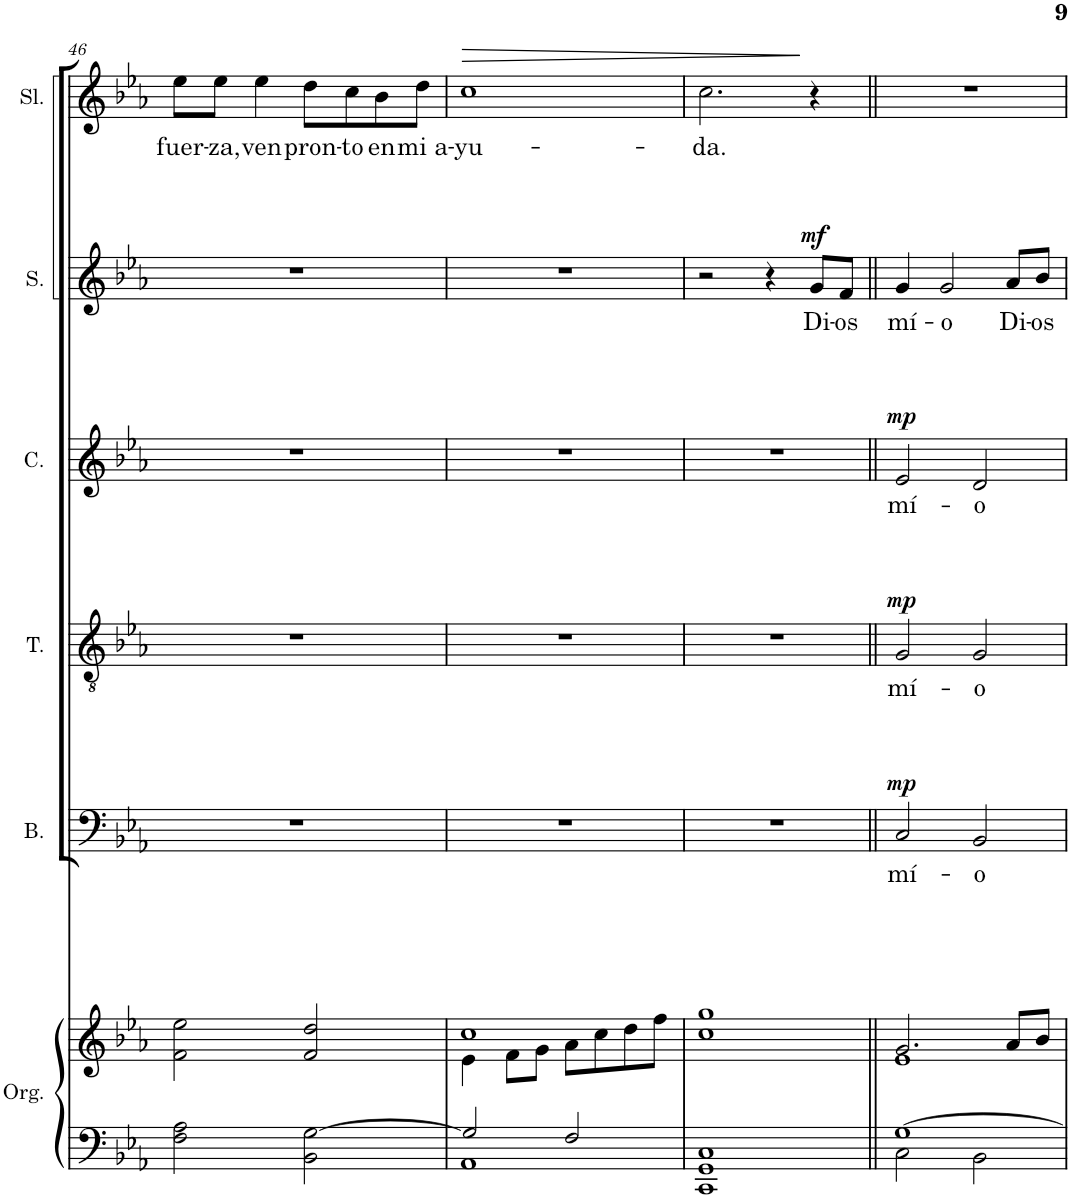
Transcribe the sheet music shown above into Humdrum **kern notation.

**kern	**kern	**kern	**text	**dynam	**kern	**text	**dynam	**kern	**text	**dynam	**kern	**text	**dynam	**kern	**text	**dynam
*part6	*part6	*part5	*part5	*part5	*part4	*part4	*part4	*part3	*part3	*part3	*part2	*part2	*part2	*part1	*part1	*part1
*staff7	*staff6	*staff5	*staff5	*staff5	*staff4	*staff4	*staff4	*staff3	*staff3	*staff3	*staff2	*staff2	*staff2	*staff1	*staff1	*staff1
*I"Órgano	*	*I"Bajo	*	*	*I"Tenor	*	*	*I"Contralto	*	*	*I"Soprano	*	*	*I"Solista	*	*
*	*	*I'B.	*	*	*I'T.	*	*	*I'C.	*	*	*I'S.	*	*	*I'Sl.	*	*
!!LO:PB:g=z
*clefF4	*clefG2	*clefF4	*	*	*clefGv2	*	*	*clefG2	*	*	*clefG2	*	*	*clefG2	*	*
*k[b-e-a-]	*k[b-e-a-]	*k[b-e-a-]	*	*	*k[b-e-a-]	*	*	*k[b-e-a-]	*	*	*k[b-e-a-]	*	*	*k[b-e-a-]	*	*
*M4/4	*M4/4	*M4/4	*	*	*M4/4	*	*	*M4/4	*	*	*M4/4	*	*	*M4/4	*	*
=46	=46	=46	=46	=46	=46	=46	=46	=46	=46	=46	=46	=46	=46	=46	=46	=46
!	!	!	!	!	!	!	!	!	!	!	!	!	!	!	!LO:LY:b	!
2F\ 2A-\	2f\ 2ee-\	1r	.	.	1r	.	.	1r	.	.	1r	.	.	8ee-\L	fuer-	.
!	!	!	!	!	!	!	!	!	!	!	!	!	!	!	!LO:LY:b	!
.	.	.	.	.	.	.	.	.	.	.	.	.	.	8ee-\J	-za,	.
!	!	!	!	!	!	!	!	!	!	!	!	!	!	!	!LO:LY:b	!
.	.	.	.	.	.	.	.	.	.	.	.	.	.	4ee-\	ven	.
!	!	!	!	!	!	!	!	!	!	!	!	!	!	!	!LO:LY:b	!
2BB-\ [2G\	2f/ 2dd/	.	.	.	.	.	.	.	.	.	.	.	.	8dd\L	pron-	.
!	!	!	!	!	!	!	!	!	!	!	!	!	!	!	!LO:LY:b	!
.	.	.	.	.	.	.	.	.	.	.	.	.	.	8cc\	-to	.
!	!	!	!	!	!	!	!	!	!	!	!	!	!	!	!LO:LY:b	!
.	.	.	.	.	.	.	.	.	.	.	.	.	.	8b-\	en	.
!	!	!	!	!	!	!	!	!	!	!	!	!	!	!	!LO:LY:b	!
.	.	.	.	.	.	.	.	.	.	.	.	.	.	8dd\J	mi a-	.
=47	=47	=47	=47	=47	=47	=47	=47	=47	=47	=47	=47	=47	=47	=47	=47	=47
*^	*^	*	*	*	*	*	*	*	*	*	*	*	*	*	*	*
!	!	!	!	!	!	!	!	!	!	!	!	!	!	!	!	!	!LO:LY:b	!LO:HP:b
1AA-	2G/]	1cc	4e-\	1r	.	.	1r	.	.	1r	.	.	1r	.	.	1cc	-yu-	>
.	.	.	8f\L	.	.	.	.	.	.	.	.	.	.	.	.	.	.	.
.	.	.	8g\J	.	.	.	.	.	.	.	.	.	.	.	.	.	.	.
.	2F/	.	8a-\L	.	.	.	.	.	.	.	.	.	.	.	.	.	.	.
.	.	.	8cc\	.	.	.	.	.	.	.	.	.	.	.	.	.	.	.
.	.	.	8dd\	.	.	.	.	.	.	.	.	.	.	.	.	.	.	.
.	.	.	8ff\J	.	.	.	.	.	.	.	.	.	.	.	.	.	.	.
*v	*v	*	*	*	*	*	*	*	*	*	*	*	*	*	*	*	*	*
=48	=48	=48	=48	=48	=48	=48	=48	=48	=48	=48	=48	=48	=48	=48	=48	=48	=48
!	!	!	!	!	!	!	!	!	!	!	!	!	!	!	!	!LO:LY:b	!
*	*v	*v	*	*	*	*	*	*	*	*	*	*	*	*	*	*	*
1CC 1GG 1C	1cc 1gg	1r	.	.	1r	.	.	1r	.	.	2r	.	.	2.cc\	-da.	.
.	.	.	.	.	.	.	.	.	.	.	4r	.	.	.	.	.
!	!	!	!	!	!	!	!	!	!	!	!	!LO:LY:b	!LO:DY:a	!	!	!
.	.	.	.	.	.	.	.	.	.	.	8g/L	Di-	mf	4r	.	]
!	!	!	!	!	!	!	!	!	!	!	!	!LO:LY:b	!	!	!	!
.	.	.	.	.	.	.	.	.	.	.	8f/J	-os	.	.	.	.
=49||	=49||	=49||	=49||	=49||	=49||	=49||	=49||	=49||	=49||	=49||	=49||	=49||	=49||	=49||	=49||	=49||
*^	*^	*	*	*	*	*	*	*	*	*	*	*	*	*	*	*
!	!	!	!	!	!LO:LY:b	!LO:DY:a	!	!LO:LY:b	!LO:DY:a	!	!LO:LY:b	!LO:DY:a	!	!LO:LY:b	!	!	!	!
[1G	2C\	2.g/	1e-	2C/	mí-	mp	2G/	mí-	mp	2e-/	mí-	mp	4g/	mí-	.	1r	.	.
!	!	!	!	!	!	!	!	!	!	!	!	!	!	!LO:LY:b	!	!	!	!
.	.	.	.	.	.	.	.	.	.	.	.	.	2g/	-o	.	.	.	.
!	!	!	!	!	!LO:LY:b	!	!	!LO:LY:b	!	!	!LO:LY:b	!	!	!	!	!	!	!
.	2BB-\	.	.	2BB-/	-o	.	2G/	-o	.	2d/	-o	.	.	.	.	.	.	.
!	!	!	!	!	!	!	!	!	!	!	!	!	!	!LO:LY:b	!	!	!	!
.	.	8a-/L	.	.	.	.	.	.	.	.	.	.	8a-/L	Di-	.	.	.	.
!	!	!	!	!	!	!	!	!	!	!	!	!	!	!LO:LY:b	!	!	!	!
.	.	8b-/J	.	.	.	.	.	.	.	.	.	.	8b-/J	-os	.	.	.	.
*v	*v	*	*	*	*	*	*	*	*	*	*	*	*	*	*	*	*	*
*	*v	*v	*	*	*	*	*	*	*	*	*	*	*	*	*	*	*
=	=	=	=	=	=	=	=	=	=	=	=	=	=	=	=	=
*-	*-	*-	*-	*-	*-	*-	*-	*-	*-	*-	*-	*-	*-	*-	*-	*-
